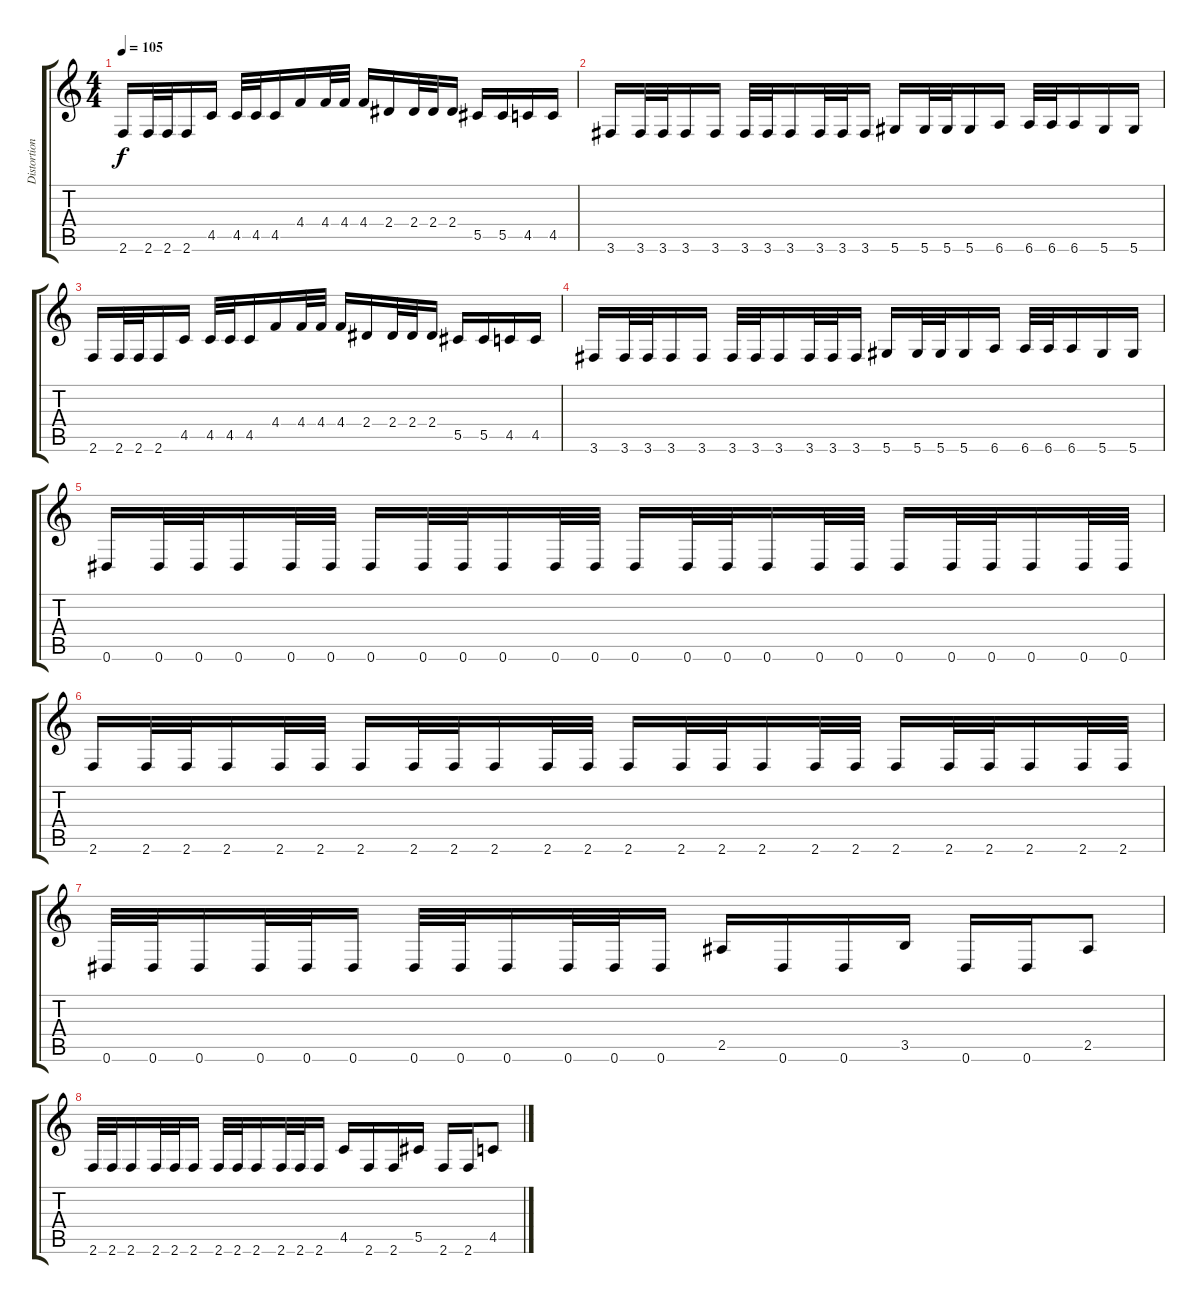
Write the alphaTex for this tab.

\track ("Distortion guitar [Rythm]" "Distortion") {instrument distortionguitar}
\staff {score tabs}
\tuning (Eb4 Bb3 Gb3 Db3 Ab2 Eb2) {hide}
\ts (4 4)
\tempo 105
\clef g2
\ks c
2.6.16{dy f} 2.6.32 2.6.32 2.6.16 4.5.16 4.5.32 4.5.32 4.5.16 4.4.16 4.4.32 4.4.32 4.4.16 2.4.16 2.4.32 2.4.32 2.4.16 5.5.16 5.5.16 4.5.16 4.5.16 |
3.6.16 3.6.32 3.6.32 3.6.16 3.6.16 3.6.32 3.6.32 3.6.16 3.6.32 3.6.32 3.6.16 5.6.16 5.6.32 5.6.32 5.6.16 6.6.16 6.6.32 6.6.32 6.6.16 5.6.16 5.6.16 |
2.6.16 2.6.32 2.6.32 2.6.16 4.5.16 4.5.32 4.5.32 4.5.16 4.4.16 4.4.32 4.4.32 4.4.16 2.4.16 2.4.32 2.4.32 2.4.16 5.5.16 5.5.16 4.5.16 4.5.16 |
3.6.16 3.6.32 3.6.32 3.6.16 3.6.16 3.6.32 3.6.32 3.6.16 3.6.32 3.6.32 3.6.16 5.6.16 5.6.32 5.6.32 5.6.16 6.6.16 6.6.32 6.6.32 6.6.16 5.6.16 5.6.16 |
0.6.16 0.6.32 0.6.32 0.6.16 0.6.32 0.6.32 0.6.16 0.6.32 0.6.32 0.6.16 0.6.32 0.6.32 0.6.16 0.6.32 0.6.32 0.6.16 0.6.32 0.6.32 0.6.16 0.6.32 0.6.32 0.6.16 0.6.32 0.6.32 |
2.6.16 2.6.32 2.6.32 2.6.16 2.6.32 2.6.32 2.6.16 2.6.32 2.6.32 2.6.16 2.6.32 2.6.32 2.6.16 2.6.32 2.6.32 2.6.16 2.6.32 2.6.32 2.6.16 2.6.32 2.6.32 2.6.16 2.6.32 2.6.32 |
0.6.32 0.6.32 0.6.16 0.6.32 0.6.32 0.6.16 0.6.32 0.6.32 0.6.16 0.6.32 0.6.32 0.6.16 2.5.16 0.6.16 0.6.16 3.5.16 0.6.16 0.6.16 2.5.8 |
2.6.32 2.6.32 2.6.16 2.6.32 2.6.32 2.6.16 2.6.32 2.6.32 2.6.16 2.6.32 2.6.32 2.6.16 4.5.16 2.6.16 2.6.16 5.5.16 2.6.16 2.6.16 4.5.8
